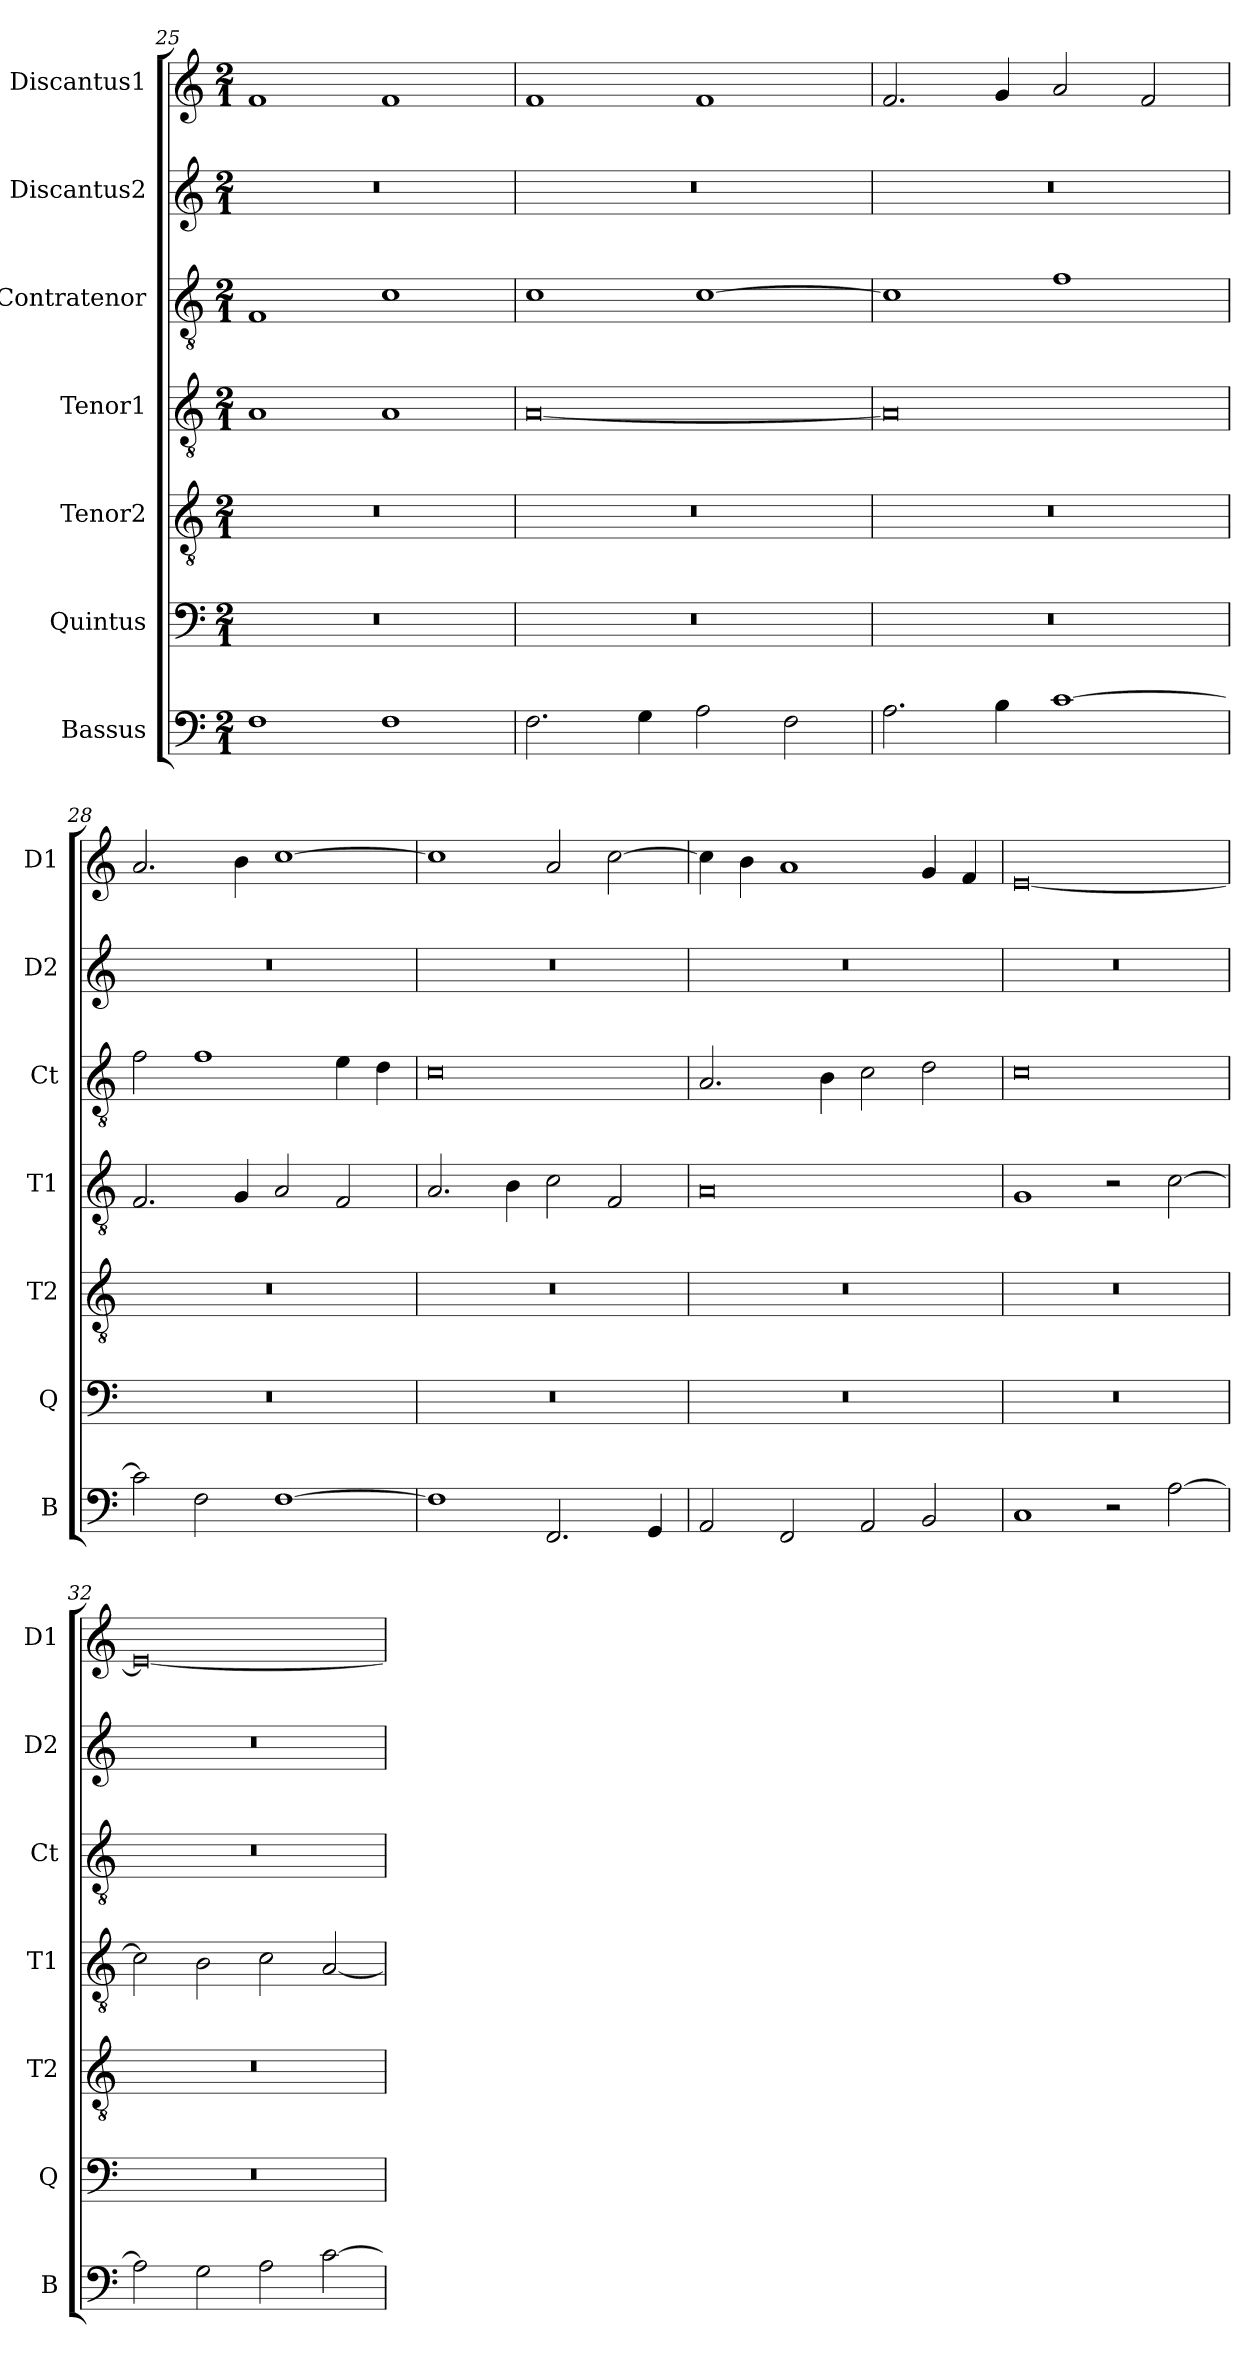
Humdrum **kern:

**kern	**kern	**kern	**kern	**kern	**kern	**kern
*part7	*part6	*part5	*part4	*part3	*part2	*part1
*staff7	*staff6	*staff5	*staff4	*staff3	*staff2	*staff1
*I"Bassus	*I"Quintus	*I"Tenor2	*I"Tenor1	*I"Contratenor	*I"Discantus2	*I"Discantus1
*I'B	*I'Q	*I'T2	*I'T1	*I'Ct	*I'D2	*I'D1
*clefF4	*clefF4	*clefGv2	*clefGv2	*clefGv2	*clefG2	*clefG2
*k[]	*k[]	*k[]	*k[]	*k[]	*k[]	*k[]
*M2/1	*M2/1	*M2/1	*M2/1	*M2/1	*M2/1	*M2/1
=25	=25	=25	=25	=25	=25	=25
1F	0r	0r	1A	1F	0r	1f
1F	.	.	1A	1c	.	1f
=26	=26	=26	=26	=26	=26	=26
2.F\	0r	0r	[0A	1c	0r	1f
4G\	.	.	.	.	.	.
2A\	.	.	.	[1c	.	1f
2F\	.	.	.	.	.	.
=27	=27	=27	=27	=27	=27	=27
2.A\	0r	0r	0A]	1c]	0r	2.f/
4B\	.	.	.	.	.	4g/
[1c	.	.	.	1f	.	2a/
.	.	.	.	.	.	2f/
=28	=28	=28	=28	=28	=28	=28
2c\]	0r	0r	2.F/	2f\	0r	2.a/
2F\	.	.	.	1f	.	.
.	.	.	4G/	.	.	4b\
[1F	.	.	2A/	.	.	[1cc
.	.	.	2F/	4e\	.	.
.	.	.	.	4d\	.	.
=29	=29	=29	=29	=29	=29	=29
1F]	0r	0r	2.A/	0c	0r	1cc]
.	.	.	4B\	.	.	.
2.FF/	.	.	2c\	.	.	2a/
.	.	.	2F/	.	.	[2cc\
4GG/	.	.	.	.	.	.
=30	=30	=30	=30	=30	=30	=30
2AA/	0r	0r	0A	2.A/	0r	4cc\]
.	.	.	.	.	.	4b\
2FF/	.	.	.	.	.	1a
.	.	.	.	4B\	.	.
2AA/	.	.	.	2c\	.	.
2BB/	.	.	.	2d\	.	4g/
.	.	.	.	.	.	4f/
=31	=31	=31	=31	=31	=31	=31
1C	0r	0r	1G	0c	0r	[0e
2r	.	.	2r	.	.	.
[2A\	.	.	[2c\	.	.	.
=32	=32	=32	=32	=32	=32	=32
2A\]	0r	0r	2c\]	0r	0r	0e_
2G\	.	.	2B\	.	.	.
2A\	.	.	2c\	.	.	.
[2c\	.	.	[2A/	.	.	.
=	=	=	=	=	=	=
*-	*-	*-	*-	*-	*-	*-
